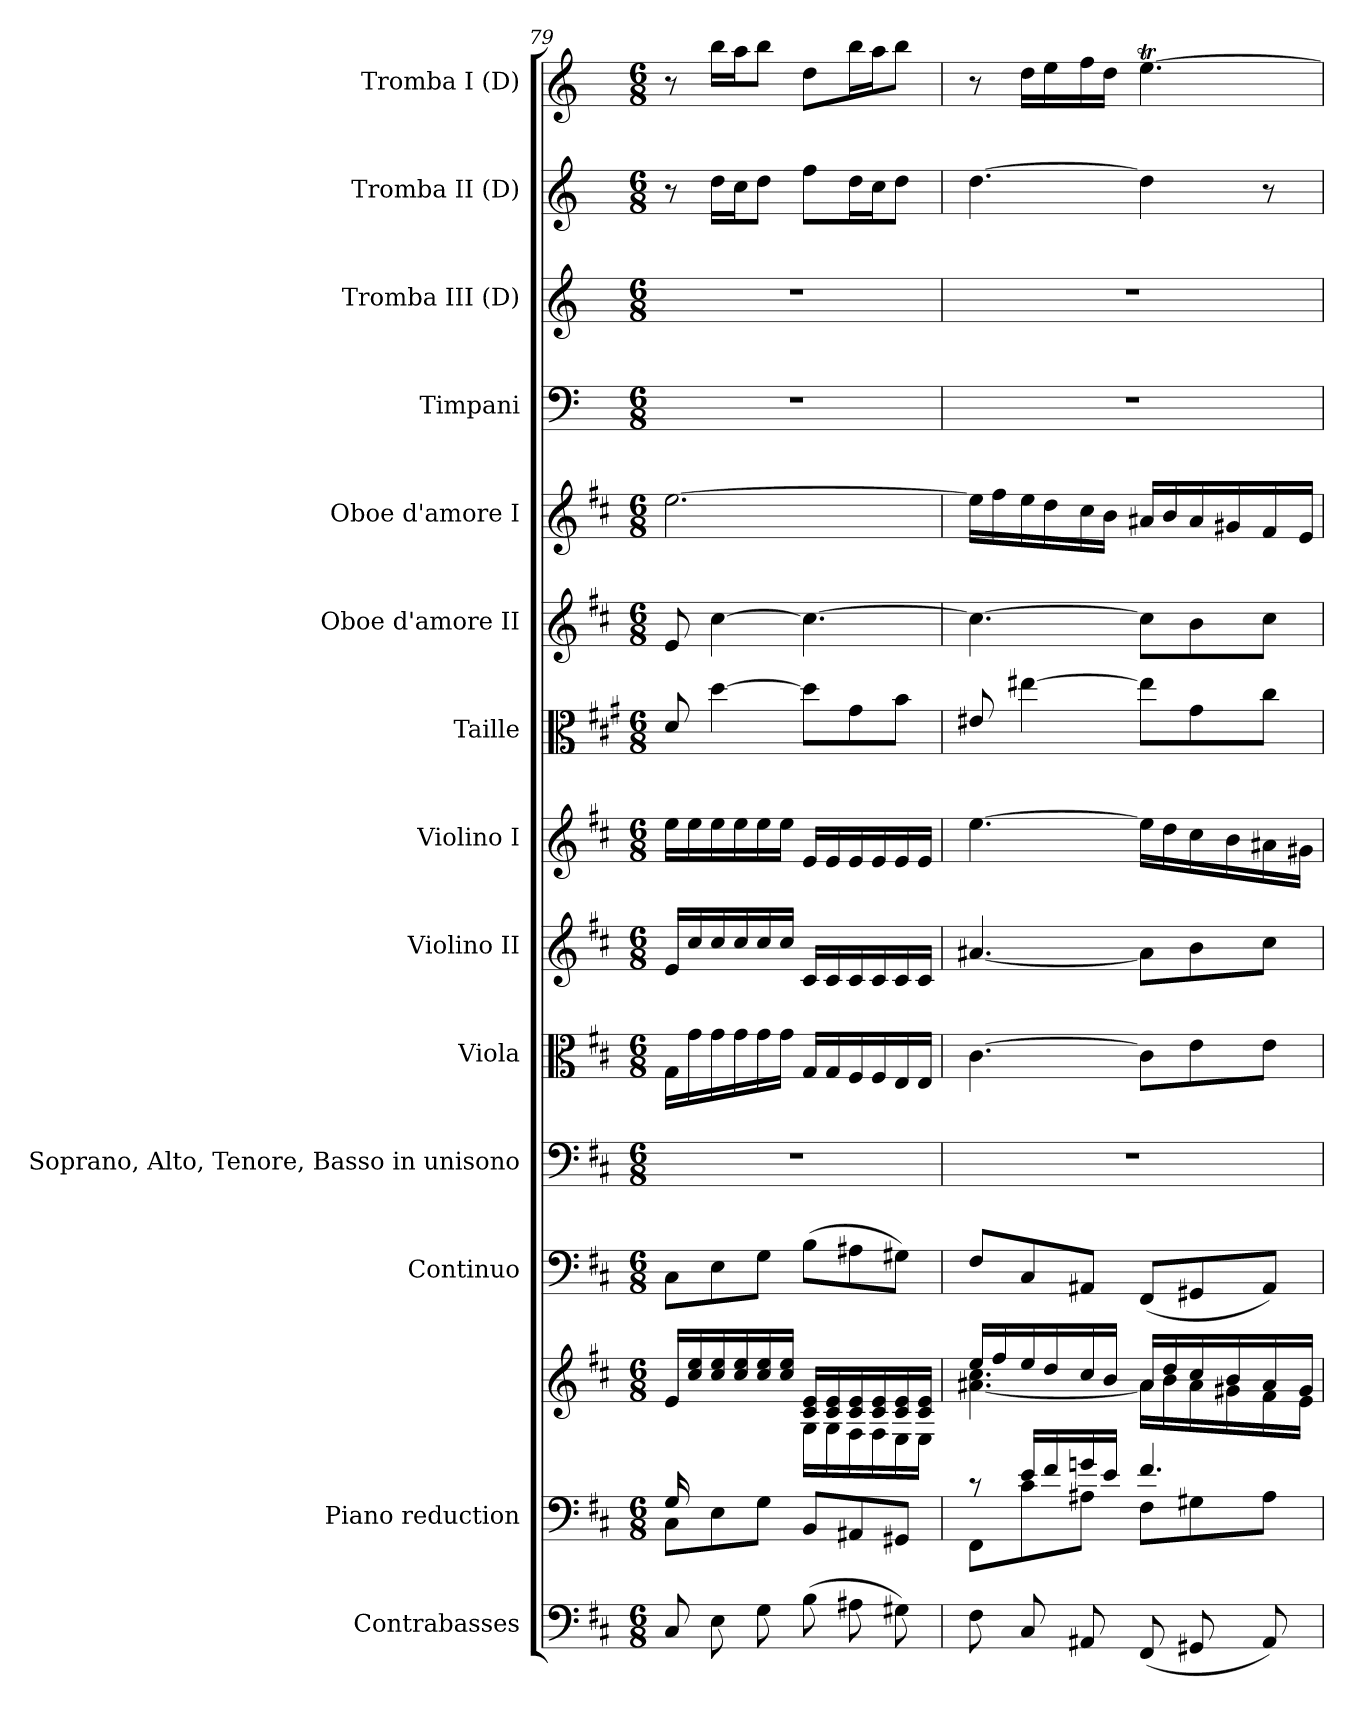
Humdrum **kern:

**kern	**kern	**kern	**kern	**kern	**kern	**kern	**kern	**kern	**kern	**kern	**kern	**kern	**kern	**kern
*part14	*part13	*part13	*part12	*part11	*part10	*part9	*part8	*part7	*part6	*part5	*part4	*part3	*part2	*part1
*staff15	*staff14	*staff13	*staff12	*staff11	*staff10	*staff9	*staff8	*staff7	*staff6	*staff5	*staff4	*staff3	*staff2	*staff1
*I"Contrabasses	*I"Piano reduction	*	*I"Continuo	*I"Soprano, Alto, Tenore, Basso in unisono	*I"Viola	*I"Violino II	*I"Violino I	*I"Taille	*I"Oboe d'amore II	*I"Oboe d'amore I	*I"Timpani	*I"Tromba III (D)	*I"Tromba II (D)	*I"Tromba I (D)
*I'Cbs.	*I'Pno	*	*	*	*	*	*	*	*I'Ob	*I'Ob	*I'Timp	*	*	*
!!LO:PB:g=z
*clefF4	*clefF4	*clefG2	*clefF4	*clefF4	*clefC3	*clefG2	*clefG2	*clefC3	*clefG2	*clefG2	*clefF4	*clefG2	*clefG2	*clefG2
*ITrd7c12	*	*	*	*	*	*	*	*ITrd4c7	*	*	*	*ITrd-1c-2	*ITrd-1c-2	*ITrd-1c-2
*k[f#c#]	*k[f#c#]	*k[f#c#]	*k[f#c#]	*k[f#c#]	*k[f#c#]	*k[f#c#]	*k[f#c#]	*k[f#c#]	*k[f#c#]	*k[f#c#]	*k[]	*k[f#c#]	*k[f#c#]	*k[f#c#]
*M6/8	*M6/8	*M6/8	*M6/8	*M6/8	*M6/8	*M6/8	*M6/8	*M6/8	*M6/8	*M6/8	*M6/8	*M6/8	*M6/8	*M6/8
=79	=79	=79	=79	=79	=79	=79	=79	=79	=79	=79	=79	=79	=79	=79
*	*^	*^	*	*	*	*	*	*	*	*	*	*	*	*
8CC#	16G/LL	8C#\L	16e/LL	16ryy	8C#\L	2.r	16G\LL	16e/LL	16ee\LL	8G/	8e/	[2.ee\	2.r	2.r	8r	8r
.	2ryy	.	16cc#/ 16ee/	16g\	.	.	16g\	16cc#/	16ee\	.	.	.	.	.	.	.
8EE	.	8E\	16cc#/ 16ee/	16g\	8E\	.	16g\	16cc#/	16ee\	[4g\	[4cc#\	.	.	.	16ee\LL	16ccc#\LL
.	.	.	16cc#/ 16ee/	16g\	.	.	16g\	16cc#/	16ee\	.	.	.	.	.	16dd\J	16bb\J
8GG	.	8G\J	16cc#/ 16ee/	16g\	8G\J	.	16g\	16cc#/	16ee\	.	.	.	.	.	8ee\J	8ccc#\J
.	.	.	16cc#/ 16ee/JJ	16g\JJ	.	.	16g\JJ	16cc#/JJ	16ee\JJ	.	.	.	.	.	.	.
(8BB	.	8BB/L	16c#/ 16e/LL	16G\LL	(8B\L	.	16G/LL	16c#/LL	16e/LL	8g\L]	4.cc#\_	.	.	.	8gg\L	8ee\L
.	.	.	16c#/ 16e/	16G\	.	.	16G/	16c#/	16e/	.	.	.	.	.	.	.
8AA#X	.	8AA#X/	16c#/ 16e/	16F#\	8A#X\	.	16F#/	16c#/	16e/	8c#\	.	.	.	.	16ee\L	16ccc#\L
.	8.ryy	.	16c#/ 16e/	16F#\	.	.	16F#/	16c#/	16e/	.	.	.	.	.	16dd\J	16bb\J
8GG#X)	.	8GG#X/J	16c#/ 16e/	16E\	8G#X\J)	.	16E/	16c#/	16e/	8e\J	.	.	.	.	8ee\J	8ccc#\J
.	.	.	16c#/ 16e/JJ	16E\JJ	.	.	16E/JJ	16c#/JJ	16e/JJ	.	.	.	.	.	.	.
=80	=80	=80	=80	=80	=80	=80	=80	=80	=80	=80	=80	=80	=80	=80	=80	=80
8FF#	8r	8FF#\L	16ee/LL	[4.a#X\ 4.cc#\	8F#/L	2.r	[4.c#\	[4.a#X/	[4.ee\	8A#X/	4.cc#\_	16ee\LL]	2.r	2.r	[4.ee\	8r
.	.	.	16ff#/	.	.	.	.	.	.	.	.	16ff#\	.	.	.	.
8CC#	16e/LL	8c#\	16ee/	.	8C#/	.	.	.	.	[4a#X\	.	16ee\	.	.	.	16ee\LL
.	16f#/	.	16dd/	.	.	.	.	.	.	.	.	16dd\	.	.	.	16ff#\
8AAA#X	16gn/	8A#X\J	16cc#/	.	8AA#X/J	.	.	.	.	.	.	16cc#\	.	.	.	16gg\
.	16e/JJ	.	16b/JJ	.	.	.	.	.	.	.	.	16b\JJ	.	.	.	16ee\JJ
(8FFF#	4.f#/	8F#\L	16a#/LL	16a#\LL]	(8FF#/L	.	8c#\L]	8a#\L]	16ee\LL]	8a#\L]	8cc#\L]	16a#X/LL	.	.	4ee\]	[4.ff#t\
.	.	.	16dd/	16b\	.	.	.	.	16dd\	.	.	16b/	.	.	.	.
8GGG#X	.	8G#X\	16cc#/	16a#\	8GG#X/	.	8e\	8b\	16cc#\	8c#\	8b\	16a#/	.	.	.	.
.	.	.	16b/	16g#X\	.	.	.	.	16b\	.	.	16g#X/	.	.	.	.
8AAA#)	.	8A#\J	16a#/	16f#\	8AA#/J)	.	8e\J	8cc#\J	16a#X\	8f#\J	8cc#\J	16f#/	.	.	8r	.
.	.	.	16g#/JJ	16e\JJ	.	.	.	.	16g#X\JJ	.	.	16e/JJ	.	.	.	.
*	*v	*v	*	*	*	*	*	*	*	*	*	*	*	*	*	*
*	*	*v	*v	*	*	*	*	*	*	*	*	*	*	*	*
=	=	=	=	=	=	=	=	=	=	=	=	=	=	=
*-	*-	*-	*-	*-	*-	*-	*-	*-	*-	*-	*-	*-	*-	*-
